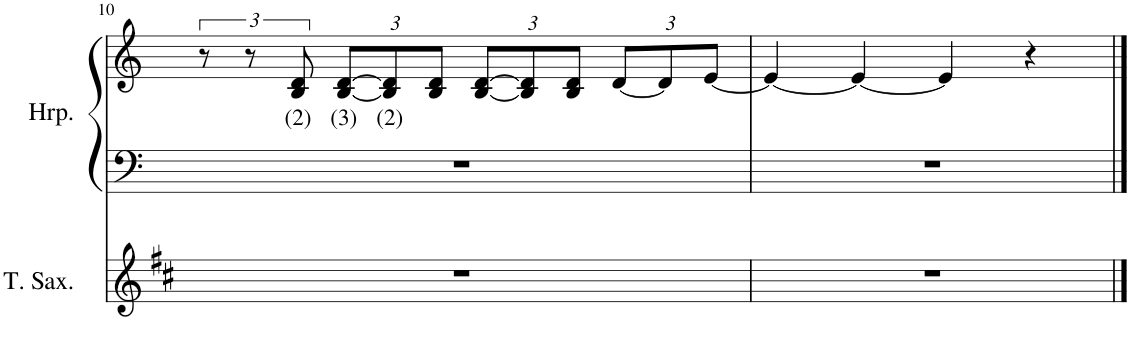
**kern	**kern	**kern	**text
*part2	*part1	*part1	*part1
*staff3	*staff2	*staff1	*staff1
*I"テナーサックス	*I"ハープ	*	*
!!LO:PB:g=z
*clefG2	*clefF4	*clefG2	*
*Trd8c14	*	*	*
*k[f#c#]	*k[]	*k[]	*
*M4/4	*M4/4	*M4/4	*
=10	=10	=10	=10
1r	1r	12r	.
.	.	12r	.
!	!	!	!LO:LY:b
.	.	12B/ 12d/	(2)
*	*	*Xbrackettup	*
!	!	!	!LO:LY:b
.	.	[12B/ [12d/L	(3)
!	!	!	!LO:LY:b
.	.	12B/] 12d/]	(2)
.	.	12B/ 12d/J	.
.	.	[12B/ [12d/L	.
.	.	12B/] 12d/]	.
.	.	12B/ 12d/J	.
.	.	[12d/L	.
.	.	12d/]	.
.	.	[12e/J	.
=11	=11	=11	=11
1r	1r	4e/_	.
.	.	4e/_	.
.	.	4e/]	.
.	.	4r	.
==	==	==	==
*-	*-	*-	*-
